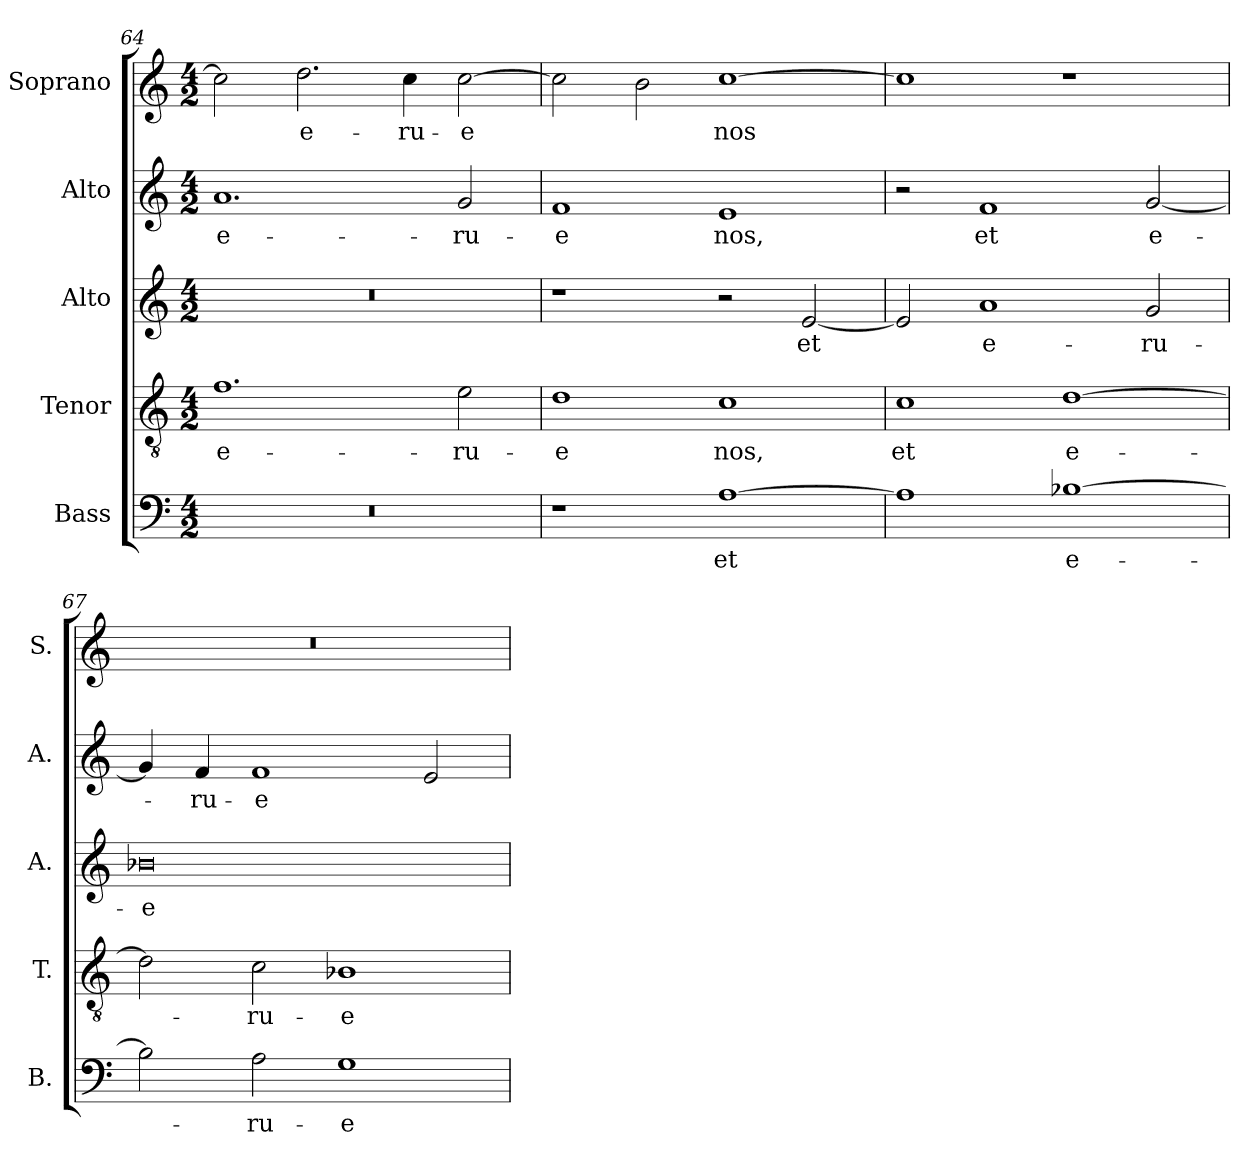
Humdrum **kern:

**kern	**text	**kern	**text	**kern	**text	**kern	**text	**kern	**text
*part5	*part5	*part4	*part4	*part3	*part3	*part2	*part2	*part1	*part1
*staff5	*staff5	*staff4	*staff4	*staff3	*staff3	*staff2	*staff2	*staff1	*staff1
*I"Bass	*	*I"Tenor	*	*I"Alto	*	*I"Alto	*	*I"Soprano	*
*I'B.	*	*I'T.	*	*I'A.	*	*I'A.	*	*I'S.	*
*clefF4	*	*clefGv2	*	*clefG2	*	*clefG2	*	*clefG2	*
*	*	*ITrd7c12	*	*	*	*	*	*	*
*k[]	*	*k[]	*	*k[]	*	*k[]	*	*k[]	*
*C:	*	*C:	*	*C:	*	*C:	*	*C:	*
*M4/2	*	*M4/2	*	*M4/2	*	*M4/2	*	*M4/2	*
=64	=64	=64	=64	=64	=64	=64	=64	=64	=64
!LO:N:vis=1	!	!	!	!	!	!	!	!	!
!	!	!	!LO:LY:b:color=#000000	!LO:N:vis=1	!	!	!	!	!
!	!	!	!	!	!	!	!LO:LY:b:color=#000000	!	!
0r	.	1.Fi	e-	0r	.	1.ai	e-	2cci\]	.
!	!	!	!	!	!	!	!	!	!LO:LY:b:color=#000000
.	.	.	.	.	.	.	.	2.ddi\	e-
!	!	!	!	!	!	!	!	!	!LO:LY:b:color=#000000
.	.	.	.	.	.	.	.	4cci\	-ru-
!	!	!	!LO:LY:b:color=#000000	!	!	!	!	!	!
!	!	!	!	!	!	!	!LO:LY:b:color=#000000	!	!
!	!	!	!	!	!	!	!	!	!LO:LY:b:color=#000000
.	.	2Ei\	-ru-	.	.	2gi/	-ru-	[2cci\	-e
=65	=65	=65	=65	=65	=65	=65	=65	=65	=65
!	!	!	!LO:LY:b:color=#000000	!	!	!	!	!	!
!	!	!	!	!	!	!	!LO:LY:b:color=#000000	!	!
1r	.	1Di	-e	1r	.	1fi	-e	2cci\]	.
.	.	.	.	.	.	.	.	2bi\	.
!	!LO:LY:b:color=#000000	!	!	!	!	!	!	!	!
!	!	!	!LO:LY:b:color=#000000	!	!	!	!	!	!
!	!	!	!	!	!	!	!LO:LY:b:color=#000000	!	!
!	!	!	!	!	!	!	!	!	!LO:LY:b:color=#000000
[1Ai	et	1Ci	nos,	2r	.	1ei	nos,	[1cci	nos
!	!	!	!	!	!LO:LY:b:color=#000000	!	!	!	!
.	.	.	.	[2ei/	et	.	.	.	.
!!LO:LB:g=z
=66	=66	=66	=66	=66	=66	=66	=66	=66	=66
!	!	!	!LO:LY:b:color=#000000	!	!	!	!	!	!
1Ai]	.	1Ci	et	2ei/]	.	2r	.	1cci]	.
!	!	!	!	!	!LO:LY:b:color=#000000	!	!	!	!
!	!	!	!	!	!	!	!LO:LY:b:color=#000000	!	!
.	.	.	.	1ai	e-	1fi	et	.	.
!	!LO:LY:b:color=#000000	!	!	!	!	!	!	!	!
!	!	!	!LO:LY:b:color=#000000	!	!	!	!	!	!
[1B-Xi	e-	[1Di	e-	.	.	.	.	1r	.
!	!	!	!	!	!LO:LY:b:color=#000000	!	!	!	!
!	!	!	!	!	!	!	!LO:LY:b:color=#000000	!	!
.	.	.	.	2gi/	-ru-	[2gi/	e-	.	.
=67	=67	=67	=67	=67	=67	=67	=67	=67	=67
!	!	!	!	!	!LO:LY:b:color=#000000	!	!	!LO:N:vis=1	!
2B-i\]	.	2Di\]	.	0b-Xi	-e	4gi/]	.	0r	.
!	!	!	!	!	!	!	!LO:LY:b:color=#000000	!	!
.	.	.	.	.	.	4fi/	-ru-	.	.
!	!LO:LY:b:color=#000000	!	!	!	!	!	!	!	!
!	!	!	!LO:LY:b:color=#000000	!	!	!	!	!	!
!	!	!	!	!	!	!	!LO:LY:b:color=#000000	!	!
2Ai\	-ru-	2Ci\	-ru-	.	.	1fi	-e	.	.
!	!LO:LY:b:color=#000000	!	!	!	!	!	!	!	!
!	!	!	!LO:LY:b:color=#000000	!	!	!	!	!	!
1Gi	-e	1BB-Xi	-e	.	.	.	.	.	.
.	.	.	.	.	.	2ei/	.	.	.
=	=	=	=	=	=	=	=	=	=
*-	*-	*-	*-	*-	*-	*-	*-	*-	*-
